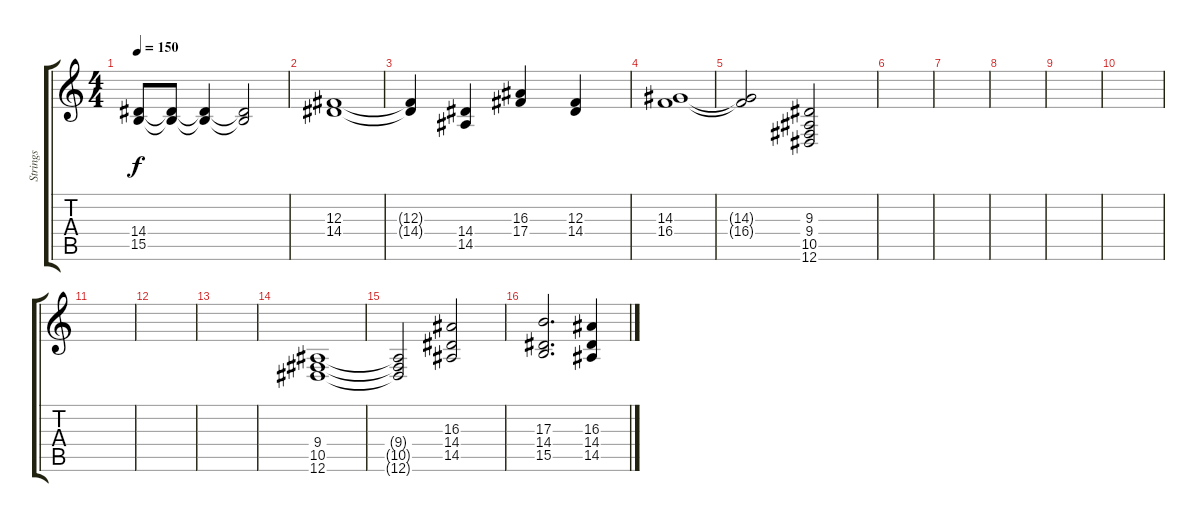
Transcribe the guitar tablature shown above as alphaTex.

\track ("Strings" "Strings") {instrument stringensemble1}
\staff {score tabs}
\tuning (Eb4 Bb3 Gb3 Db3 Ab2 Eb2) {hide}
\ts (4 4)
\tempo 150
\clef g2
\ks c
(14.4{t} 15.5{t}).8{dy f} (14.4{t} 15.5{t}).8 (14.4{t} 15.5{t}).4 (14.4{t} 15.5{t}).2{volume 5} |
(12.3 14.4).1{volume 6} |
(12.3{t} 14.4{t}).4 (14.4 14.5).4 (16.3 17.4).4 (12.3 14.4).4 |
(14.3 16.4).1 |
(14.3{t} 16.4{t}).2 (9.3 9.4 10.5 12.6).2 |
|
|
|
|
|
|
|
|
(9.4 10.5 12.6).1{volume 7} |
(9.4{t} 10.5{t} 12.6{t}).2 (16.3 14.4 14.5).2 |
(17.3 14.4 15.5).2{d} (16.3 14.4 14.5).4
